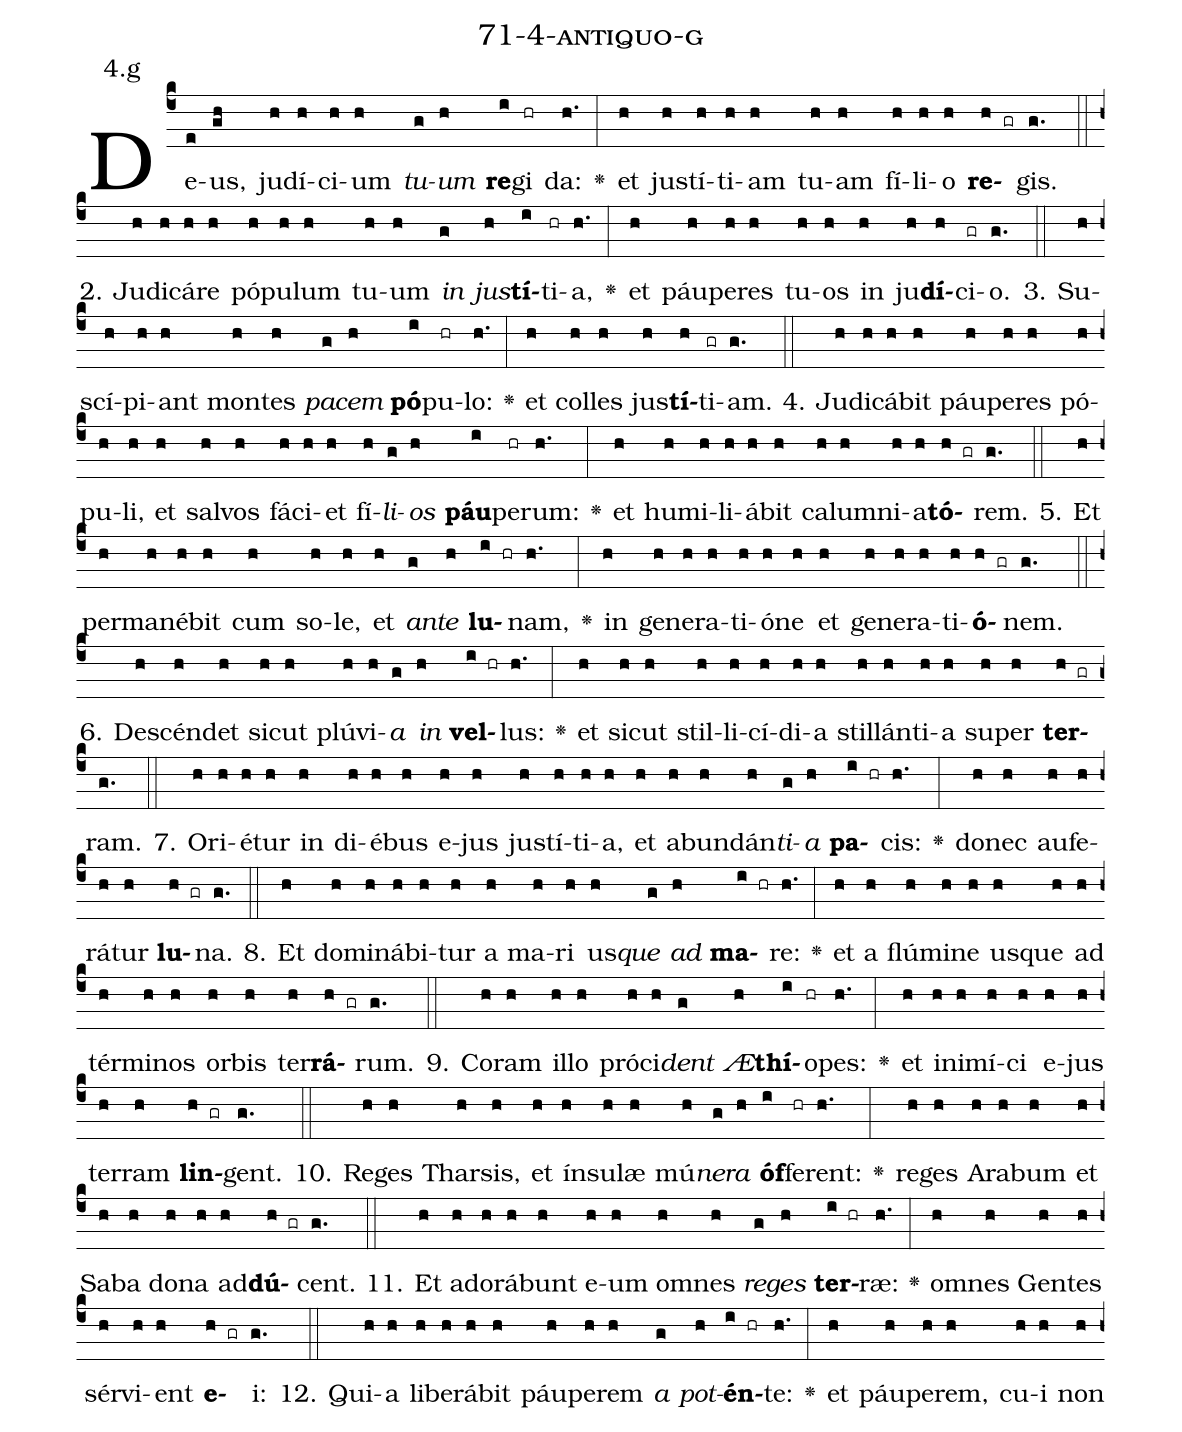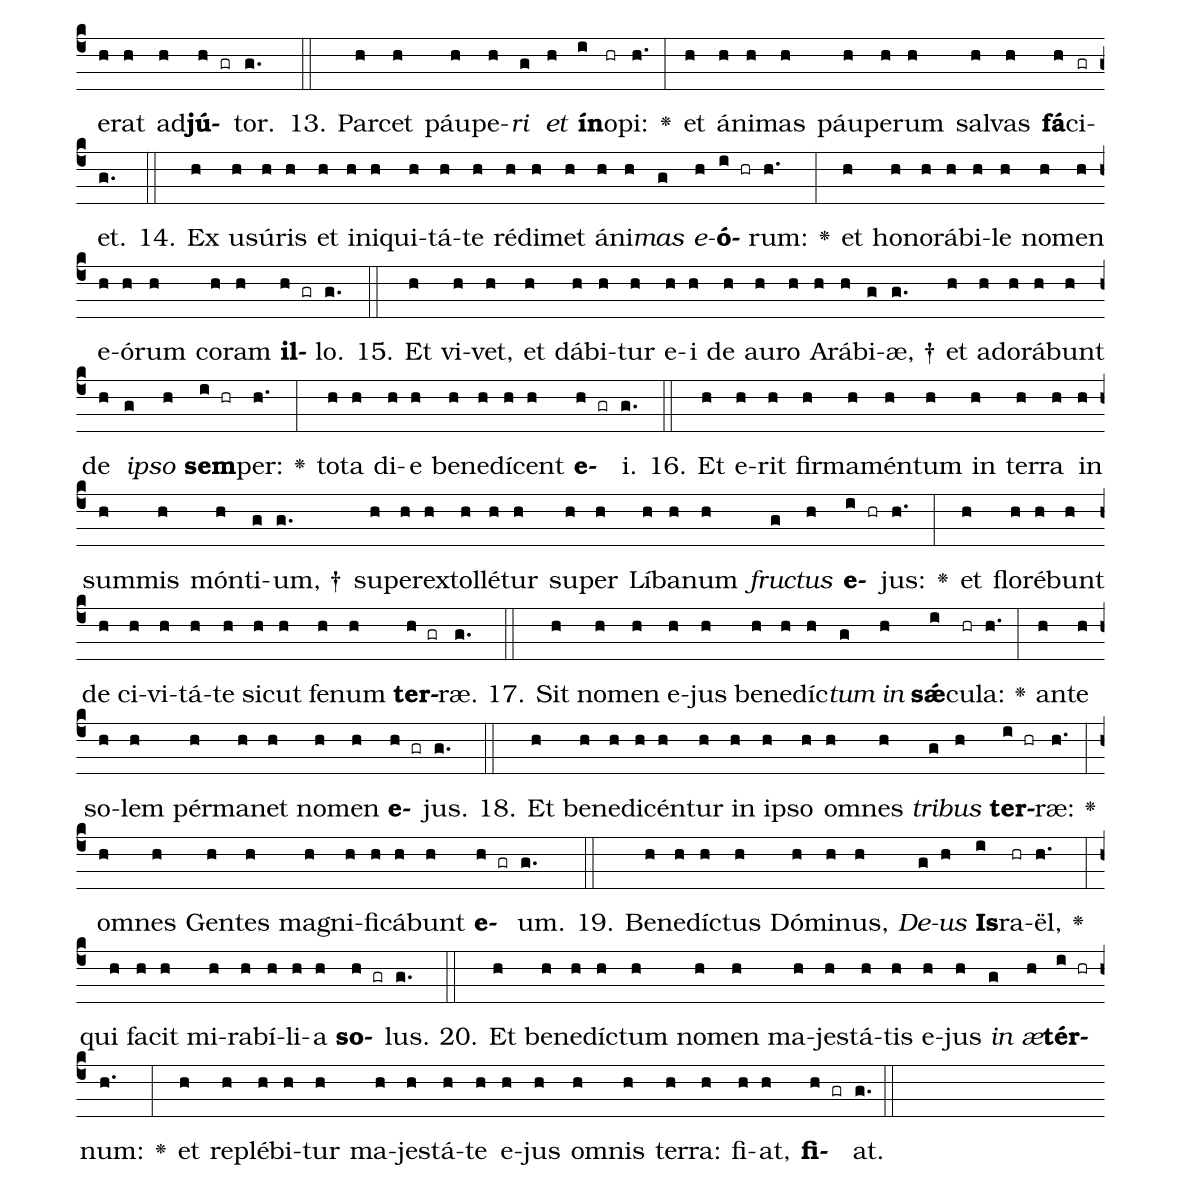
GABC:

name: 71-4-antiquo-g;
annotation: 4.g;
%%
(c4)De(e)us,(gh) ju(h)dí(h)ci(h)um(h) <i>tu</i>(g)<i>um</i>(h) <b>re</b>(i)gi(hr) da:(h.) <v>\greheightstar</v>(:) et(h) jus(h)tí(h)ti(h)am(h) tu(h)am(h) fí(h)li(h)o(h) <b>re</b>(h gr)gis.(g.) (::)
2. Ju(h)di(h)cá(h)re(h) pó(h)pu(h)lum(h) tu(h)um(h) <i>in</i>(g) <i>jus</i>(h)<b>tí</b>(i)ti(hr)a,(h.) <v>\greheightstar</v>(:) et(h) páu(h)pe(h)res(h) tu(h)os(h) in(h) ju(h)<b>dí</b>(h)ci(gr)o.(g.) (::)
3. Su(h)scí(h)pi(h)ant(h) mon(h)tes(h) <i>pa</i>(g)<i>cem</i>(h) <b>pó</b>(i)pu(hr)lo:(h.) <v>\greheightstar</v>(:) et(h) col(h)les(h) jus(h)<b>tí</b>(h)ti(gr)am.(g.) (::)
4. Ju(h)di(h)cá(h)bit(h) páu(h)pe(h)res(h) pó(h)pu(h)li,(h) et(h) sal(h)vos(h) fá(h)ci(h)et(h) fí(h)<i>li</i>(g)<i>os</i>(h) <b>páu</b>(i)pe(hr)rum:(h.) <v>\greheightstar</v>(:) et(h) hu(h)mi(h)li(h)á(h)bit(h) ca(h)lum(h)ni(h)a(h)<b>tó</b>(h gr)rem.(g.) (::)
5. Et(h) per(h)ma(h)né(h)bit(h) cum(h) so(h)le,(h) et(h) <i>an</i>(g)<i>te</i>(h) <b>lu</b>(i hr)nam,(h.) <v>\greheightstar</v>(:) in(h) ge(h)ne(h)ra(h)ti(h)ó(h)ne(h) et(h) ge(h)ne(h)ra(h)ti(h)<b>ó</b>(h gr)nem.(g.) (::)
6. De(h)scén(h)det(h) sic(h)ut(h) plú(h)vi(h)<i>a</i>(g) <i>in</i>(h) <b>vel</b>(i hr)lus:(h.) <v>\greheightstar</v>(:) et(h) sic(h)ut(h) stil(h)li(h)cí(h)di(h)a(h) stil(h)lán(h)ti(h)a(h) su(h)per(h) <b>ter</b>(h gr)ram.(g.) (::)
7. O(h)ri(h)é(h)tur(h) in(h) di(h)é(h)bus(h) e(h)jus(h) jus(h)tí(h)ti(h)a,(h) et(h) ab(h)un(h)dán(h)<i>ti</i>(g)<i>a</i>(h) <b>pa</b>(i hr)cis:(h.) <v>\greheightstar</v>(:) do(h)nec(h) au(h)fe(h)rá(h)tur(h) <b>lu</b>(h gr)na.(g.) (::)
8. Et(h) do(h)mi(h)ná(h)bi(h)tur(h) a(h) ma(h)ri(h) us(h)<i>que</i>(g) <i>ad</i>(h) <b>ma</b>(i hr)re:(h.) <v>\greheightstar</v>(:) et(h) a(h) flú(h)mi(h)ne(h) us(h)que(h) ad(h) tér(h)mi(h)nos(h) or(h)bis(h) ter(h)<b>rá</b>(h gr)rum.(g.) (::)
9. Co(h)ram(h) il(h)lo(h) pró(h)ci(h)<i>dent</i>(g) <i>Æ</i>(h)<b>thí</b>(i)o(hr)pes:(h.) <v>\greheightstar</v>(:) et(h) in(h)i(h)mí(h)ci(h) e(h)jus(h) ter(h)ram(h) <b>lin</b>(h gr)gent.(g.) (::)
10. Re(h)ges(h) Thar(h)sis,(h) et(h) ín(h)su(h)læ(h) mú(h)<i>ne</i>(g)<i>ra</i>(h) <b>óf</b>(i)fe(hr)rent:(h.) <v>\greheightstar</v>(:) re(h)ges(h) A(h)ra(h)bum(h) et(h) Sa(h)ba(h) do(h)na(h) ad(h)<b>dú</b>(h gr)cent.(g.) (::)
11. Et(h) ad(h)o(h)rá(h)bunt(h) e(h)um(h) om(h)nes(h) <i>re</i>(g)<i>ges</i>(h) <b>ter</b>(i hr)ræ:(h.) <v>\greheightstar</v>(:) om(h)nes(h) Gen(h)tes(h) sér(h)vi(h)ent(h) <b>e</b>(h gr)i:(g.) (::)
12. Qui(h)a(h) li(h)be(h)rá(h)bit(h) páu(h)pe(h)rem(h) <i>a</i>(g) <i>pot</i>(h)<b>én</b>(i hr)te:(h.) <v>\greheightstar</v>(:) et(h) páu(h)pe(h)rem,(h) cu(h)i(h) non(h) e(h)rat(h) ad(h)<b>jú</b>(h gr)tor.(g.) (::)
13. Par(h)cet(h) páu(h)pe(h)<i>ri</i>(g) <i>et</i>(h) <b>ín</b>(i)o(hr)pi:(h.) <v>\greheightstar</v>(:) et(h) á(h)ni(h)mas(h) páu(h)pe(h)rum(h) sal(h)vas(h) <b>fá</b>(h)ci(gr)et.(g.) (::)
14. Ex(h) u(h)sú(h)ris(h) et(h) in(h)i(h)qui(h)tá(h)te(h) réd(h)i(h)met(h) á(h)ni(h)<i>mas</i>(g) <i>e</i>(h)<b>ó</b>(i hr)rum:(h.) <v>\greheightstar</v>(:) et(h) ho(h)no(h)rá(h)bi(h)le(h) no(h)men(h) e(h)ó(h)rum(h) co(h)ram(h) <b>il</b>(h gr)lo.(g.) (::)
15. Et(h) vi(h)vet,(h) et(h) dá(h)bi(h)tur(h) e(h)i(h) de(h) au(h)ro(h) A(h)rá(h)bi(g)æ, †(g.) et(h) ad(h)o(h)rá(h)bunt(h) de(h) <i>ip</i>(g)<i>so</i>(h) <b>sem</b>(i hr)per:(h.) <v>\greheightstar</v>(:) to(h)ta(h) di(h)e(h) be(h)ne(h)dí(h)cent(h) <b>e</b>(h gr)i.(g.) (::)
16. Et(h) e(h)rit(h) fir(h)ma(h)mén(h)tum(h) in(h) ter(h)ra(h) in(h) sum(h)mis(h) món(h)ti(g)um, †(g.) su(h)per(h)ex(h)tol(h)lé(h)tur(h) su(h)per(h) Lí(h)ba(h)num(h) <i>fruc</i>(g)<i>tus</i>(h) <b>e</b>(i hr)jus:(h.) <v>\greheightstar</v>(:) et(h) flo(h)ré(h)bunt(h) de(h) ci(h)vi(h)tá(h)te(h) sic(h)ut(h) fe(h)num(h) <b>ter</b>(h gr)ræ.(g.) (::)
17. Sit(h) no(h)men(h) e(h)jus(h) be(h)ne(h)díc(h)<i>tum</i>(g) <i>in</i>(h) <b>sǽ</b>(i)cu(hr)la:(h.) <v>\greheightstar</v>(:) an(h)te(h) so(h)lem(h) pér(h)ma(h)net(h) no(h)men(h) <b>e</b>(h gr)jus.(g.) (::)
18. Et(h) be(h)ne(h)di(h)cén(h)tur(h) in(h) ip(h)so(h) om(h)nes(h) <i>tri</i>(g)<i>bus</i>(h) <b>ter</b>(i hr)ræ:(h.) <v>\greheightstar</v>(:) om(h)nes(h) Gen(h)tes(h) ma(h)gni(h)fi(h)cá(h)bunt(h) <b>e</b>(h gr)um.(g.) (::)
19. Be(h)ne(h)díc(h)tus(h) Dó(h)mi(h)nus,(h) <i>De</i>(g)<i>us</i>(h) <b>Is</b>(i)ra(hr)ël,(h.) <v>\greheightstar</v>(:) qui(h) fa(h)cit(h) mi(h)ra(h)bí(h)li(h)a(h) <b>so</b>(h gr)lus.(g.) (::)
20. Et(h) be(h)ne(h)díc(h)tum(h) no(h)men(h) ma(h)jes(h)tá(h)tis(h) e(h)jus(h) <i>in</i>(g) <i>æ</i>(h)<b>tér</b>(i hr)num:(h.) <v>\greheightstar</v>(:) et(h) re(h)plé(h)bi(h)tur(h) ma(h)jes(h)tá(h)te(h) e(h)jus(h) om(h)nis(h) ter(h)ra:(h) fi(h)at,(h) <b>fi</b>(h gr)at.(g.) (::)
